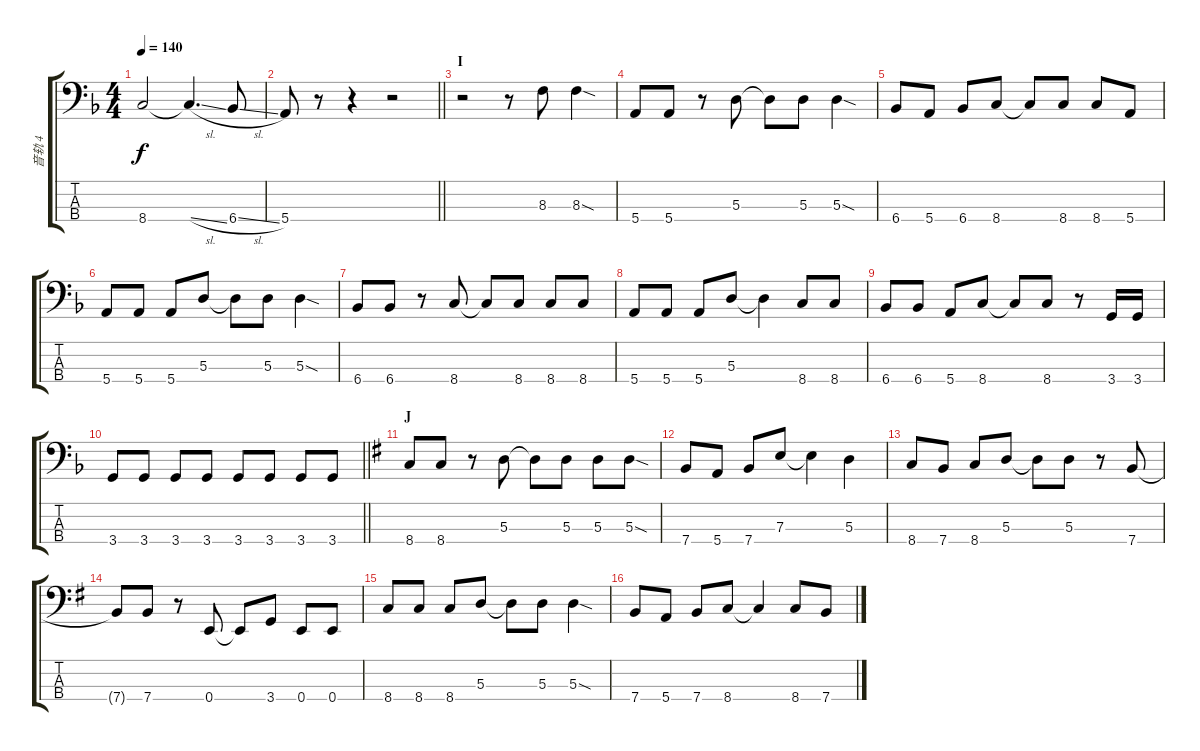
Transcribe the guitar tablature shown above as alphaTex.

\track ("音轨 4" "音轨 4") {instrument electricbassfinger}
\staff {score tabs}
\tuning (G2 D2 A1 E1) {hide}
\ts (4 4)
\tempo 140
\clef f4
\ks f
8.4.2{dy f} 8.4{sl t}.4{d} 6.4{sl}.8 |
\barLineRight lightlight
5.4.8 r.8 r.4 r.2 |
\section ("" "I")
r.2 r.8 8.3.8 8.3{sod}.4 |
5.4.8 5.4.8 r.8 5.3.8 5.3{t}.8 5.3.8 5.3{sod}.4 |
6.4.8 5.4.8 6.4.8 8.4.8 8.4{t}.8 8.4.8 8.4.8 5.4.8 |
5.4.8 5.4.8 5.4.8 5.3.8 5.3{t}.8 5.3.8 5.3{sod}.4 |
6.4.8 6.4.8 r.8 8.4.8 8.4{t}.8 8.4.8 8.4.8 8.4.8 |
5.4.8 5.4.8 5.4.8 5.3.8 5.3{t}.4 8.4.8 8.4.8 |
6.4.8 6.4.8 5.4.8 8.4.8 8.4{t}.8 8.4.8 r.8 3.4.16 3.4.16 |
\barLineRight lightlight
3.4.8 3.4.8 3.4.8 3.4.8 3.4.8 3.4.8 3.4.8 3.4.8 |
\section ("" "J")
\ks g
8.4.8 8.4.8 r.8 5.3.8 5.3{t}.8 5.3.8 5.3.8 5.3{sod}.8 |
7.4.8 5.4.8 7.4.8 7.3.8 7.3{t}.4 5.3.4 |
8.4.8 7.4.8 8.4.8 5.3.8 5.3{t}.8 5.3.8 r.8 7.4.8 |
7.4{t}.8 7.4.8 r.8 0.4.8 0.4{t}.8 3.4.8 0.4.8 0.4.8 |
8.4.8 8.4.8 8.4.8 5.3.8 5.3{t}.8 5.3.8 5.3{sod}.4 |
7.4.8 5.4.8 7.4.8 8.4.8 8.4{t}.4 8.4.8 7.4.8
